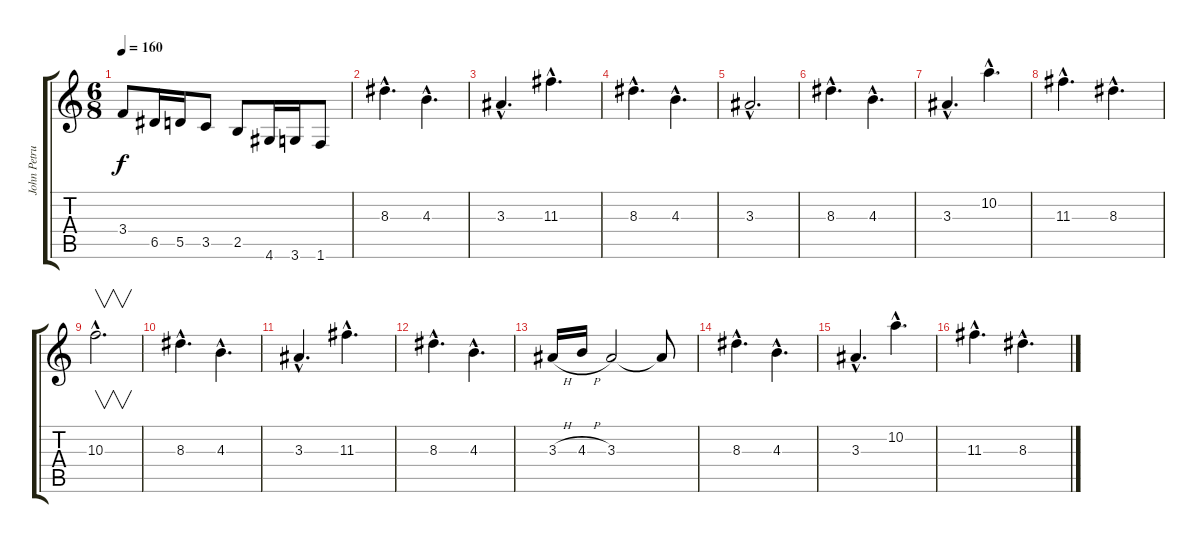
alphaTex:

\track ("John Petrucci - 6 Strings Guitar" "John Petru") {instrument distortionguitar}
\staff {score tabs}
\tuning (E4 B3 G3 D3 A2 E2) {hide}
\ts (6 8)
\tempo 160
\clef g2
\ks c
3.4.8{dy f} 6.5.16 5.5.16 3.5.8 2.5.8 4.6.16 3.6.16 1.6.8 |
8.3{hac}.4{d} 4.3{hac}.4{d} |
3.3{hac}.4{d} 11.3{hac}.4{d} |
8.3{hac}.4{d} 4.3{hac}.4{d} |
3.3{hac}.2{d} |
8.3{hac}.4{d} 4.3{hac}.4{d} |
3.3{hac}.4{d} 10.2{hac}.4{d} |
11.3{hac}.4{d} 8.3{hac}.4{d} |
10.3{hac}.2{v d} |
8.3{hac}.4{d} 4.3{hac}.4{d} |
3.3{hac}.4{d} 11.3{hac}.4{d} |
8.3{hac}.4{d} 4.3{hac}.4{d} |
3.3{h}.16 4.3{h}.16 3.3.2 3.3{t}.8 |
8.3{hac}.4{d} 4.3{hac}.4{d} |
3.3{hac}.4{d} 10.2{hac}.4{d} |
11.3{hac}.4{d} 8.3{hac}.4{d}
